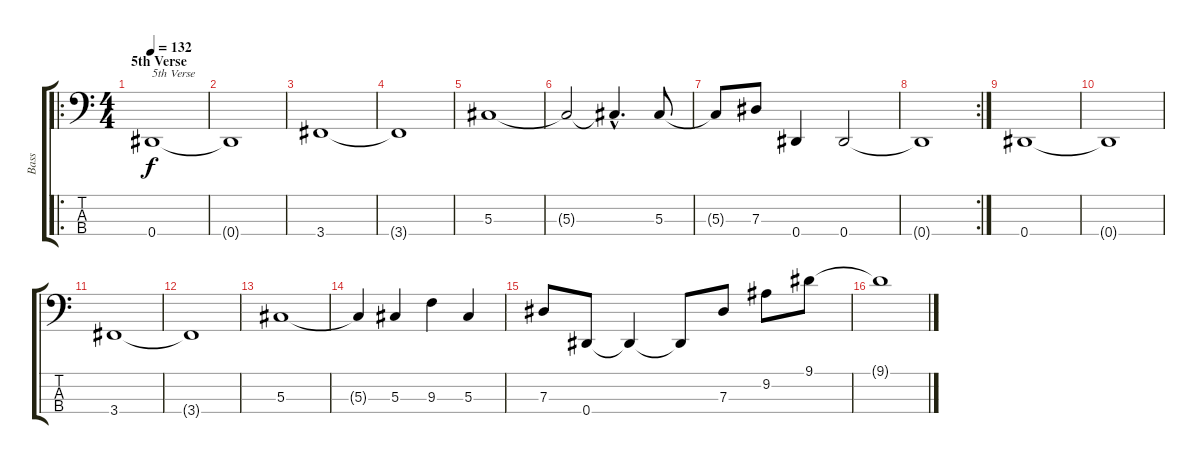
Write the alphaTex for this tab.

\track ("Bass" "Bass") {instrument slapbass2}
\staff {score tabs}
\tuning (Gb2 Db2 Ab1 Eb1) {hide}
\ro
\ts (4 4)
\section ("" "5th Verse")
\tempo 132
\clef f4
\ks c
0.4.1{txt "5th Verse" dy f} |
0.4{t}.1 |
3.4.1 |
3.4{t}.1 |
5.3.1 |
5.3{t}.2 5.3{hac t}.4{d} 5.3.8 |
5.3{t}.8 7.3.8 0.4.4 0.4.2 |
\rc 2
0.4{t}.1 |
0.4.1 |
0.4{t}.1 |
3.4.1 |
3.4{t}.1 |
5.3.1 |
5.3{t}.4 5.3.4 9.3.4 5.3.4 |
7.3.8 0.4.8 0.4{t}.4 0.4{t}.8 7.3.8 9.2.8 9.1.8 |
9.1{t}.1
